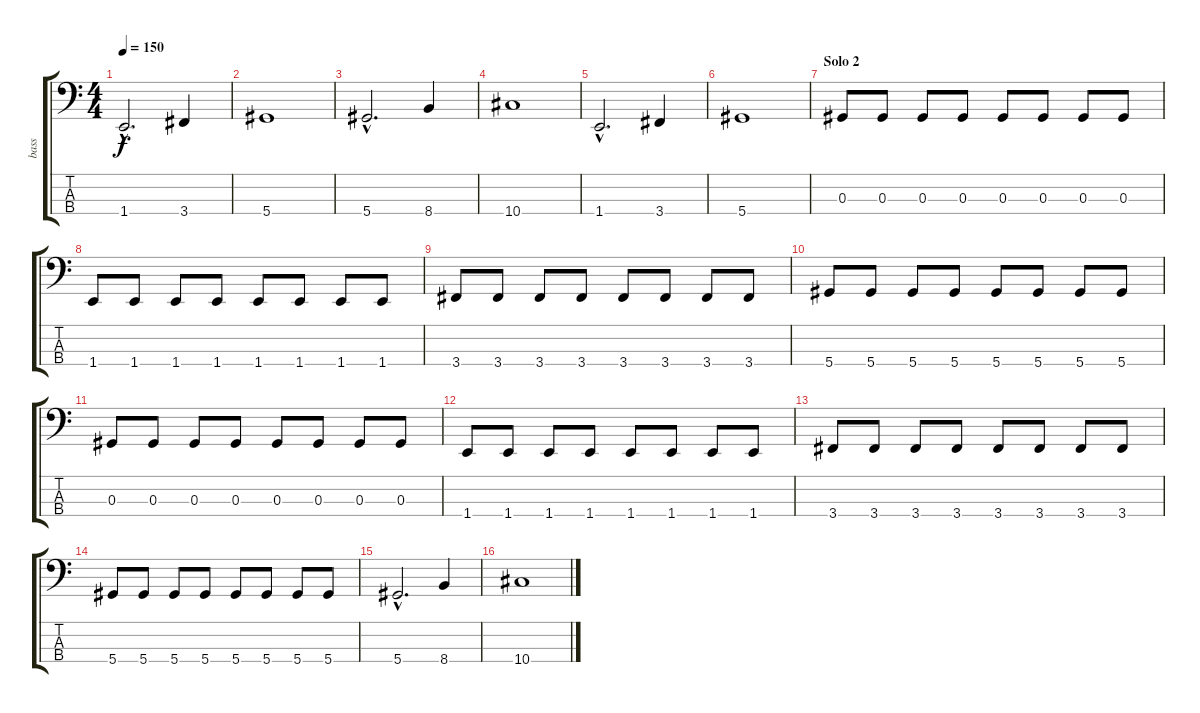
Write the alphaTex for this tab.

\track ("bass" "bass") {instrument electricbassfinger}
\staff {score tabs}
\tuning (Gb2 Db2 Ab1 Eb1) {hide}
\ts (4 4)
\tempo 150
\clef f4
\ks c
1.4{hac}.2{d dy f} 3.4.4 |
5.4.1 |
5.4{hac}.2{d} 8.4.4 |
10.4.1 |
1.4{hac}.2{d} 3.4.4 |
5.4.1 |
\section ("" "Solo 2")
0.3.8 0.3.8 0.3.8 0.3.8 0.3.8 0.3.8 0.3.8 0.3.8 |
1.4.8 1.4.8 1.4.8 1.4.8 1.4.8 1.4.8 1.4.8 1.4.8 |
3.4.8 3.4.8 3.4.8 3.4.8 3.4.8 3.4.8 3.4.8 3.4.8 |
5.4.8 5.4.8 5.4.8 5.4.8 5.4.8 5.4.8 5.4.8 5.4.8 |
0.3.8 0.3.8 0.3.8 0.3.8 0.3.8 0.3.8 0.3.8 0.3.8 |
1.4.8 1.4.8 1.4.8 1.4.8 1.4.8 1.4.8 1.4.8 1.4.8 |
3.4.8 3.4.8 3.4.8 3.4.8 3.4.8 3.4.8 3.4.8 3.4.8 |
5.4.8 5.4.8 5.4.8 5.4.8 5.4.8 5.4.8 5.4.8 5.4.8 |
5.4{hac}.2{d} 8.4.4 |
10.4.1
